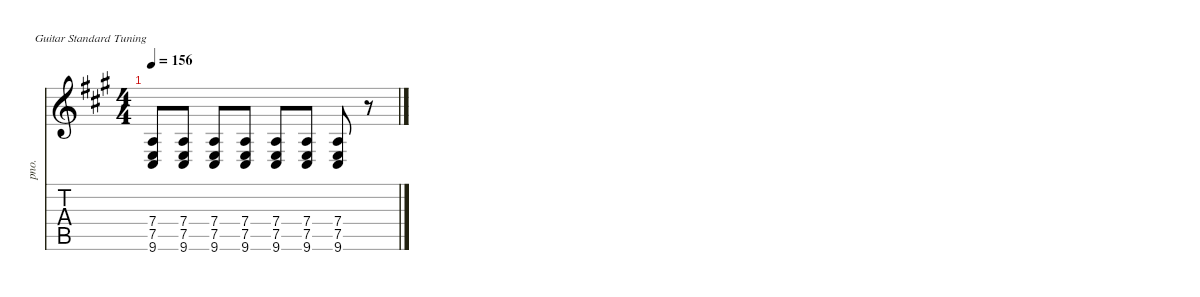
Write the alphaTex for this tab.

\defaultSystemsLayout 4
\hideDynamics
\bracketExtendMode nobrackets
\otherSystemsTrackNameOrientation horizontal
\track ("Piano" "pno.") {instrument honkytonkpiano}
\staff {score tabs}
\tuning (E4 B3 G3 D3 A2 E2)
\ts (4 4)
\tempo 156
\clef g2
\ks a
(7.4{acc forcenatural} 7.5{acc forcenatural} 9.6{acc #}).8{dy mf beam Up} (7.4{acc forcenatural} 7.5{acc forcenatural} 9.6{acc #}).8{beam Up} (7.4{acc forcenatural} 7.5{acc forcenatural} 9.6{acc #}).8{beam Up} (7.4{acc forcenatural} 7.5{acc forcenatural} 9.6{acc #}).8{beam Up} (7.4{acc forcenatural} 7.5{acc forcenatural} 9.6{acc #}).8{beam Up} (7.4{acc forcenatural} 7.5{acc forcenatural} 9.6{acc #}).8{beam Up} (7.4{acc forcenatural} 7.5{acc forcenatural} 9.6{acc #}).8{beam Up} r.8{beam Up}
